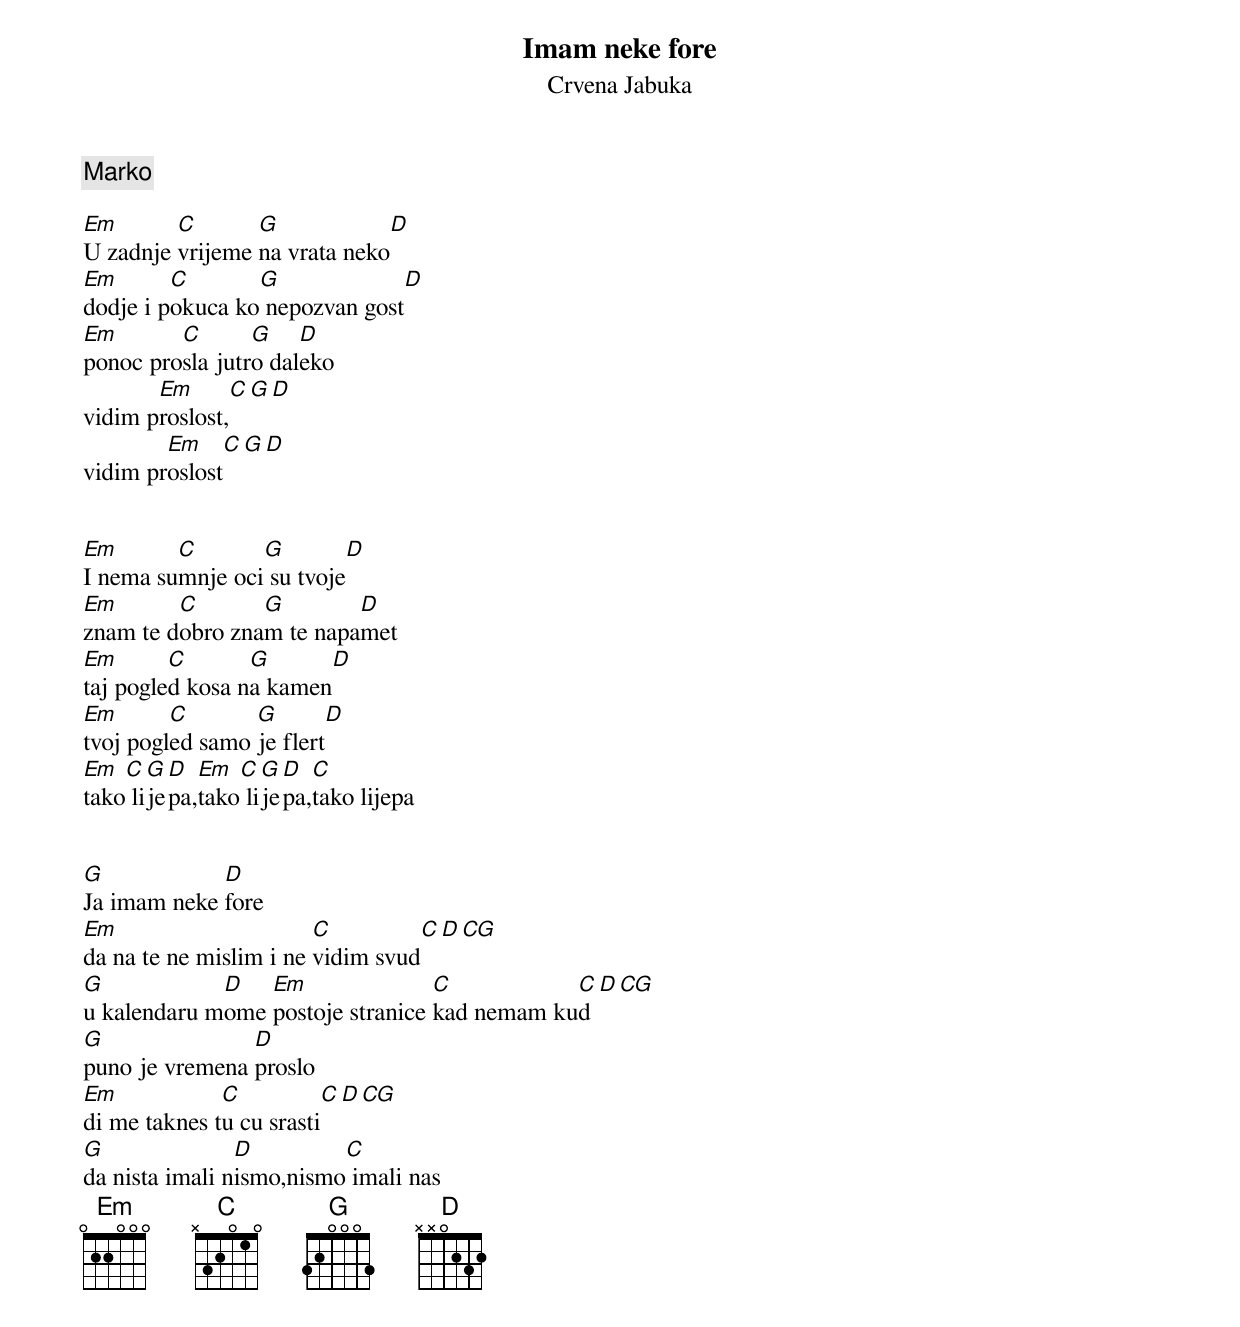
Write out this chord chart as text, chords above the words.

Imam neke fore
Crvena Jabuka
Marko

Em       C       G              D
U zadnje vrijeme na vrata neko
Em       C       G                 D
dodje i pokuca ko nepozvan gost
Em       C       G    D
ponoc prosla jutro daleko
       Em          C G D
vidim proslost,
        Em         C G D
vidim proslost


Em       C       G        D
I nema sumnje oci su tvoje
Em       C       G        D
znam te dobro znam te napamet
Em       C       G        D
taj pogled kosa na kamen
Em       C       G        D
tvoj pogled samo je flert
Em  C  G D  Em  C  G D  C
tako lijepa,tako lijepa,tako lijepa


G            D
Ja imam neke fore
Em                      C            C D CG
da na te ne mislim i ne vidim svud
G            D   Em               C           C D CG
u kalendaru mome postoje stranice kad nemam kud
G               D
puno je vremena proslo
Em            C           C D CG
di me taknes tu cu srasti
G               D         C
da nista imali nismo,nismo imali nas
